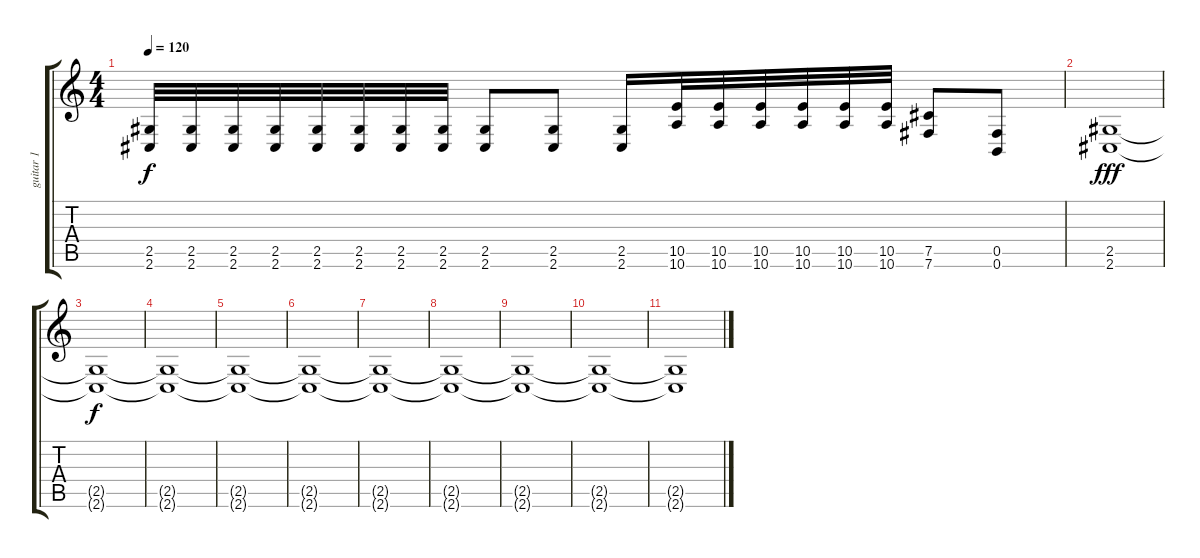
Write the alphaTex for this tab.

\track ("guitar 1" "guitar 1") {instrument overdrivenguitar}
\staff {score tabs}
\tuning (Db4 Ab3 E3 B2 Gb2 B1) {hide}
\ts (4 4)
\tempo 120
\clef g2
\ks c
(2.5 2.6).32{dy f} (2.5 2.6).32 (2.5 2.6).32 (2.5 2.6).32 (2.5 2.6).32 (2.5 2.6).32 (2.5 2.6).32 (2.5 2.6).32 (2.5 2.6).8 (2.5 2.6).8 (2.5 2.6).16 (10.5 10.6).32 (10.5 10.6).32 (10.5 10.6).32 (10.5 10.6).32 (10.5 10.6).32 (10.5 10.6).32 (7.5 7.6).8 (0.5 0.6).8 |
(2.5 2.6).1{dy fff} |
(2.5{t} 2.6{t}).1{dy f} |
(2.5{t} 2.6{t}).1 |
(2.5{t} 2.6{t}).1 |
(2.5{t} 2.6{t}).1 |
(2.5{t} 2.6{t}).1 |
(2.5{t} 2.6{t}).1 |
(2.5{t} 2.6{t}).1 |
(2.5{t} 2.6{t}).1 |
(2.5{t} 2.6{t}).1
